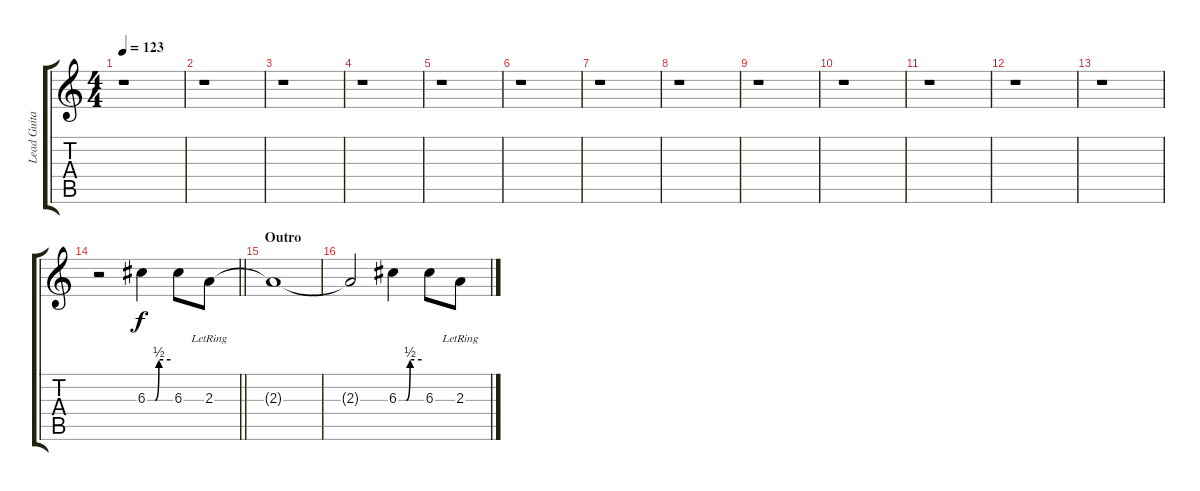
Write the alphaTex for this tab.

\track ("Lead Guitar(Overdub)" "Lead Guita") {instrument overdrivenguitar}
\staff {score tabs}
\tuning (E4 B3 G3 D3 A2 E2) {hide}
\ts (4 4)
\tempo 123
\clef g2
\ks c
r.1{dy f} |
r.1 |
r.1 |
r.1 |
r.1 |
r.1 |
r.1 |
r.1 |
r.1 |
r.1 |
r.1 |
r.1 |
r.1 |
\barLineRight lightlight
r.2 6.3{be (custom 0 0 20 0 30 2 60 2)}.4 6.3.8 2.3{lr}.8 |
\section ("" "Outro")
2.3{t}.1 |
2.3{t}.2 6.3{be (custom 0 0 20 0 30 2 60 2)}.4 6.3.8 2.3{lr}.8
